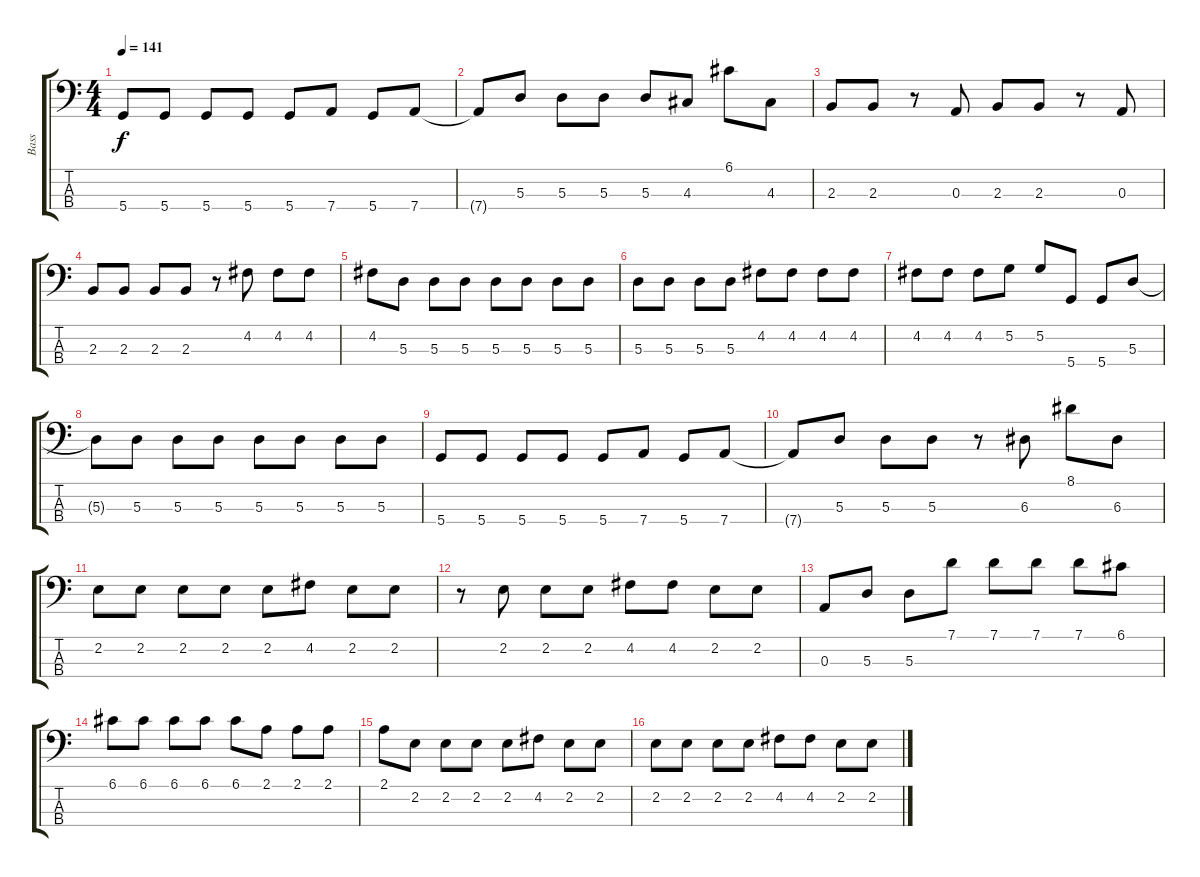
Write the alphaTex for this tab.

\track ("Bass" "Bass") {instrument electricbasspick}
\staff {score tabs}
\tuning (G2 D2 A1 D1) {hide}
\ts (4 4)
\tempo 141
\clef f4
\ks c
5.4.8{dy f} 5.4.8 5.4.8 5.4.8 5.4.8 7.4.8 5.4.8 7.4.8 |
7.4{t}.8 5.3.8 5.3.8 5.3.8 5.3.8 4.3.8 6.1.8 4.3.8 |
2.3.8 2.3.8 r.8 0.3.8 2.3.8 2.3.8 r.8 0.3.8 |
2.3.8 2.3.8 2.3.8 2.3.8 r.8 4.2.8 4.2.8 4.2.8 |
4.2.8 5.3.8 5.3.8 5.3.8 5.3.8 5.3.8 5.3.8 5.3.8 |
5.3.8 5.3.8 5.3.8 5.3.8 4.2.8 4.2.8 4.2.8 4.2.8 |
4.2.8 4.2.8 4.2.8 5.2.8 5.2.8 5.4.8 5.4.8 5.3.8 |
5.3{t}.8 5.3.8 5.3.8 5.3.8 5.3.8 5.3.8 5.3.8 5.3.8 |
5.4.8 5.4.8 5.4.8 5.4.8 5.4.8 7.4.8 5.4.8 7.4.8 |
7.4{t}.8 5.3.8 5.3.8 5.3.8 r.8 6.3.8 8.1.8 6.3.8 |
2.2.8 2.2.8 2.2.8 2.2.8 2.2.8 4.2.8 2.2.8 2.2.8 |
r.8 2.2.8 2.2.8 2.2.8 4.2.8 4.2.8 2.2.8 2.2.8 |
0.3.8 5.3.8 5.3.8 7.1.8 7.1.8 7.1.8 7.1.8 6.1.8 |
6.1.8 6.1.8 6.1.8 6.1.8 6.1.8 2.1.8 2.1.8 2.1.8 |
2.1.8 2.2.8 2.2.8 2.2.8 2.2.8 4.2.8 2.2.8 2.2.8 |
2.2.8 2.2.8 2.2.8 2.2.8 4.2.8 4.2.8 2.2.8 2.2.8
